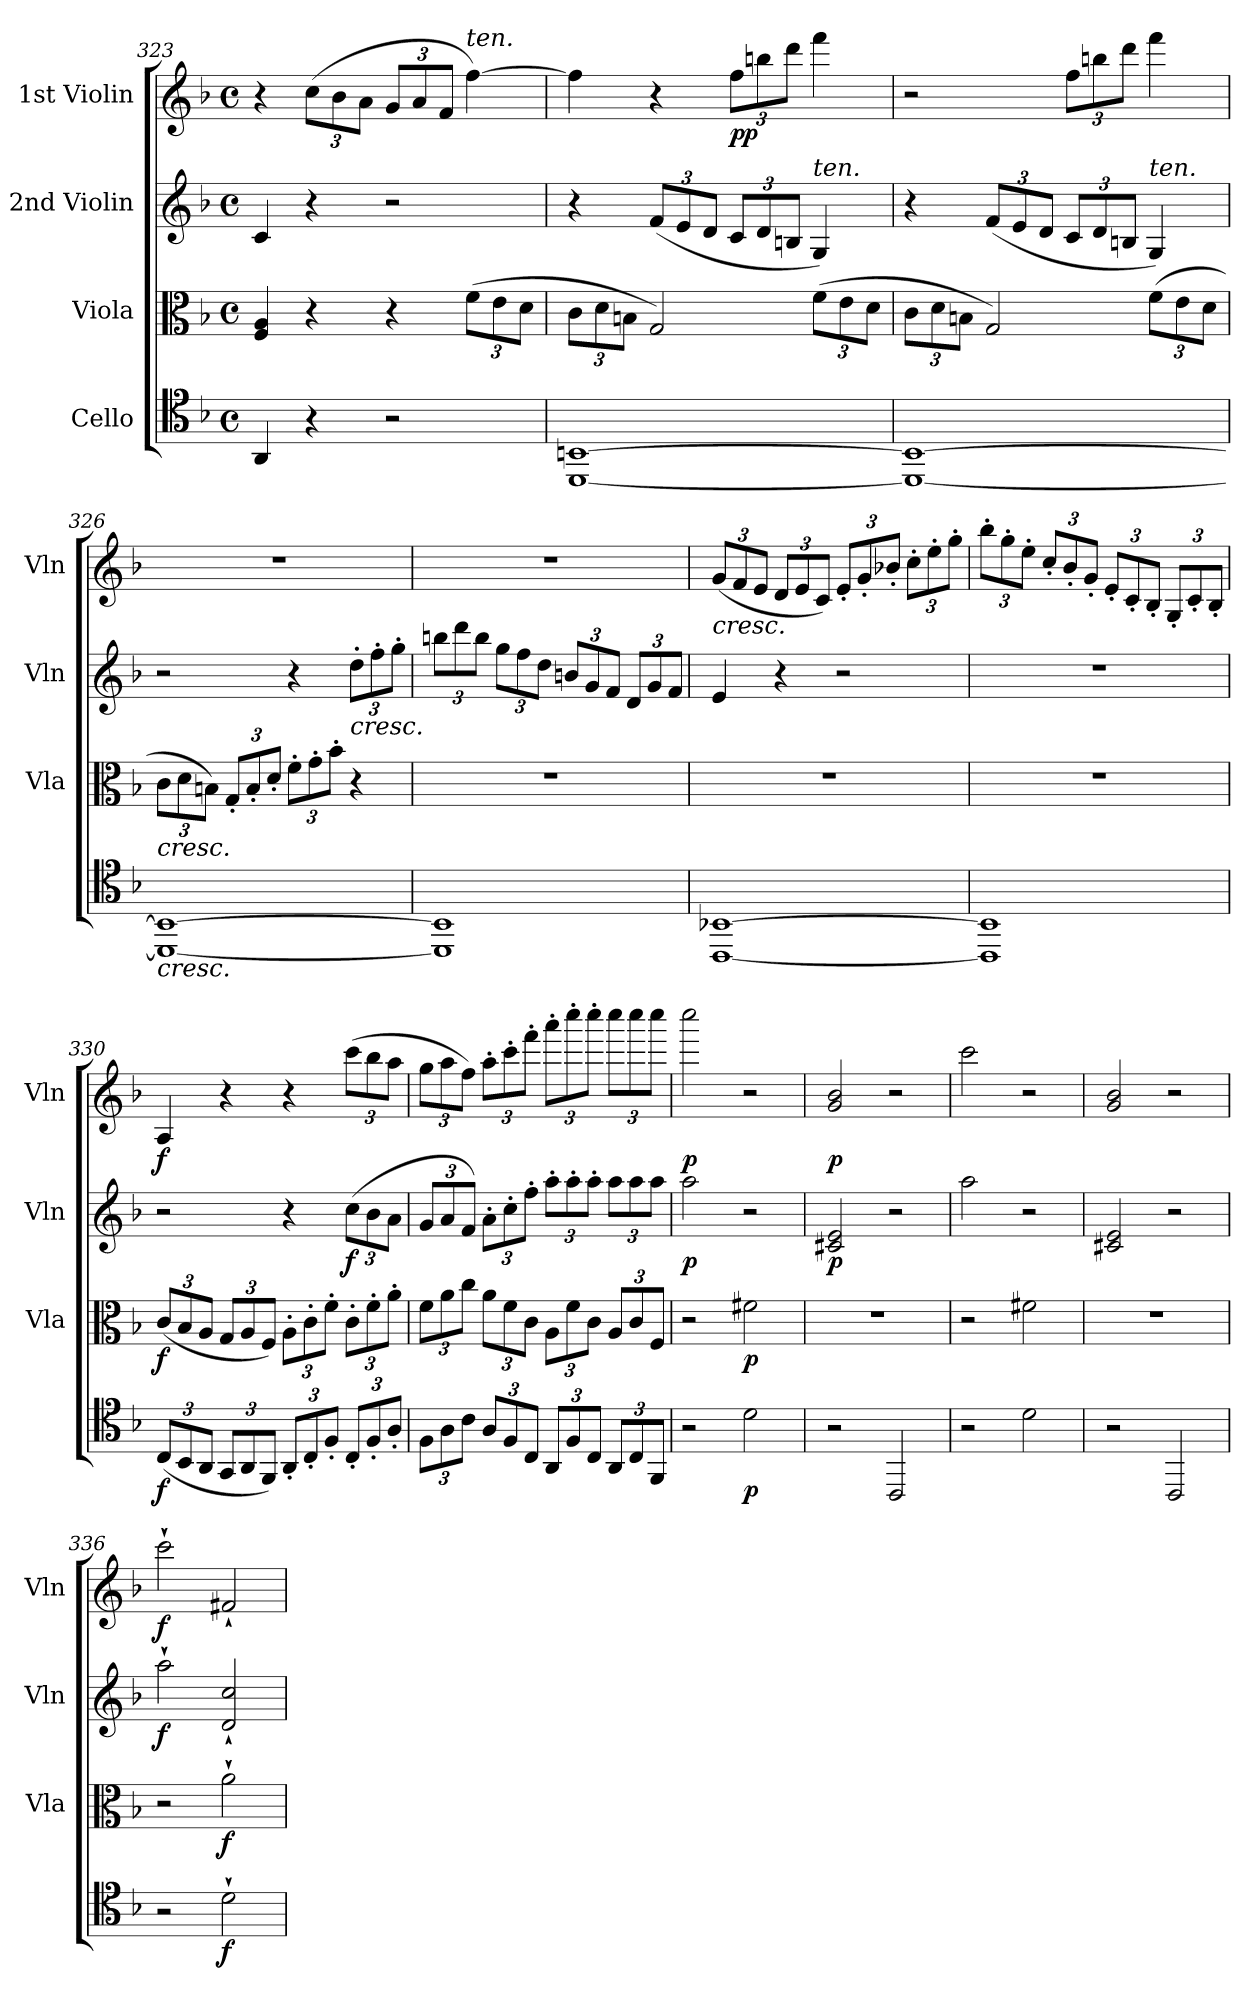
**kern	**dynam	**kern	**dynam	**kern	**dynam	**kern	**dynam
*part4	*part4	*part3	*part3	*part2	*part2	*part1	*part1
*staff4	*staff4	*staff3	*staff3	*staff2	*staff2	*staff1	*staff1
*I"Cello	*	*I"Viola	*	*I"2nd Violin	*	*I"1st Violin	*
*	*	*I'Vla	*	*I'Vln	*	*I'Vln	*
*clefC4	*	*clefC3	*	*clefG2	*	*clefG2	*
*k[b-]	*	*k[b-]	*	*k[b-]	*	*k[b-]	*
*M4/4	*	*M4/4	*	*M4/4	*	*M4/4	*
*met(c)	*	*met(c)	*	*met(c)	*	*met(c)	*
=323	=323	=323	=323	=323	=323	=323	=323
4AA	.	4F 4A	.	4c	.	4r	.
4r	.	4r	.	4r	.	(12ccL	.
.	.	.	.	.	.	12b-	.
.	.	.	.	.	.	12aJ	.
2r	.	4r	.	2r	.	12gL	.
.	.	.	.	.	.	12a	.
.	.	.	.	.	.	12fJ	.
!	!	!	!	!	!	!LO:TX:a:i:t=ten.	!
.	.	(12fL	.	.	.	[4ff)	.
.	.	12e	.	.	.	.	.
.	.	12dJ	.	.	.	.	.
=324	=324	=324	=324	=324	=324	=324	=324
[1DD [1BBn	.	12cL	.	4r	.	4ff]	.
.	.	12d	.	.	.	.	.
.	.	12BnJ	.	.	.	.	.
.	.	2G)	.	(12fL	.	4r	.
.	.	.	.	12e	.	.	.
.	.	.	.	12dJ	.	.	.
.	.	.	.	12cL	.	12ffL	pp
.	.	.	.	12d	.	12bbn	.
.	.	.	.	12BnJ	.	12dddJ	.
!	!	!	!	!LO:TX:a:i:t=ten.	!	!	!
.	.	(12fL	.	4G)	.	4fff	.
.	.	12e	.	.	.	.	.
.	.	12dJ	.	.	.	.	.
=325	=325	=325	=325	=325	=325	=325	=325
1DD_ 1BB_	.	12cL	.	4r	.	2r	.
.	.	12d	.	.	.	.	.
.	.	12BnJ	.	.	.	.	.
.	.	2G)	.	(12fL	.	.	.
.	.	.	.	12e	.	.	.
.	.	.	.	12dJ	.	.	.
.	.	.	.	12cL	.	12ffL	.
.	.	.	.	12d	.	12bbn	.
.	.	.	.	12BnJ	.	12dddJ	.
!	!	!	!	!LO:TX:a:i:t=ten.	!	!	!
.	.	(12fL	.	4G)	.	4fff	.
.	.	12e	.	.	.	.	.
.	.	12dJ	.	.	.	.	.
=326	=326	=326	=326	=326	=326	=326	=326
!	!	!LO:TX:b:i:t=cresc.	!	!	!	!	!
!LO:TX:b:i:t=cresc.	!	!	!	!	!	!	!
1DD_ 1BB_	.	12cL	.	2r	.	1r	.
.	.	12d	.	.	.	.	.
.	.	12BnJ)	.	.	.	.	.
.	.	12G'L	.	.	.	.	.
.	.	12B'	.	.	.	.	.
.	.	12d'J	.	.	.	.	.
.	.	12f'L	.	4r	.	.	.
.	.	12g'	.	.	.	.	.
.	.	12b-'J	.	.	.	.	.
!	!	!	!	!LO:TX:b:i:t=cresc.	!	!	!
.	.	4r	.	12dd'L	.	.	.
.	.	.	.	12ff'	.	.	.
.	.	.	.	12gg'J	.	.	.
=327	=327	=327	=327	=327	=327	=327	=327
1DD] 1BB]	.	1r	.	12bbnL	.	1r	.
.	.	.	.	12ddd	.	.	.
.	.	.	.	12bbJ	.	.	.
.	.	.	.	12ggL	.	.	.
.	.	.	.	12ff	.	.	.
.	.	.	.	12ddJ	.	.	.
.	.	.	.	12bnL	.	.	.
.	.	.	.	12g	.	.	.
.	.	.	.	12fJ	.	.	.
.	.	.	.	12dL	.	.	.
.	.	.	.	12g	.	.	.
.	.	.	.	12fJ	.	.	.
=328	=328	=328	=328	=328	=328	=328	=328
!	!	!	!	!	!	!LO:TX:b:i:t=cresc.	!
[1CC [1BB-X	.	1r	.	4e	.	(12gL	.
.	.	.	.	.	.	12f	.
.	.	.	.	.	.	12eJ	.
.	.	.	.	4r	.	12dL	.
.	.	.	.	.	.	12e	.
.	.	.	.	.	.	12cJ)	.
.	.	.	.	2r	.	12e'L	.
.	.	.	.	.	.	12g'	.
.	.	.	.	.	.	12b-X'J	.
.	.	.	.	.	.	12cc'L	.
.	.	.	.	.	.	12ee'	.
.	.	.	.	.	.	12gg'J	.
=329	=329	=329	=329	=329	=329	=329	=329
1CC] 1BB-]	.	1r	.	1r	.	12bb-'L	.
.	.	.	.	.	.	12gg'	.
.	.	.	.	.	.	12ee'J	.
.	.	.	.	.	.	12cc'L	.
.	.	.	.	.	.	12b-'	.
.	.	.	.	.	.	12g'J	.
.	.	.	.	.	.	12e'L	.
.	.	.	.	.	.	12c'	.
.	.	.	.	.	.	12B-'J	.
.	.	.	.	.	.	12G'L	.
.	.	.	.	.	.	12c'	.
.	.	.	.	.	.	12B-'J	.
=330	=330	=330	=330	=330	=330	=330	=330
(12CL	f	(12cL	f	2r	.	4A	f
12BB-	.	12B-	.	.	.	.	.
12AAJ	.	12AJ	.	.	.	.	.
12GGL	.	12GL	.	.	.	4r	.
12AA	.	12A	.	.	.	.	.
12FFJ)	.	12FJ)	.	.	.	.	.
12AA'L	.	12A'L	.	4r	.	4r	.
12C'	.	12c'	.	.	.	.	.
12F'J	.	12f'J	.	.	.	.	.
12C'L	.	12c'L	.	(12ccL	f	(12cccL	.
12F'	.	12f'	.	12b-	.	12bb-	.
12A'J	.	12a'J	.	12aJ	.	12aaJ	.
=331	=331	=331	=331	=331	=331	=331	=331
12FL	.	12fL	.	12gL	.	12ggL	.
12A	.	12a	.	12a	.	12aa	.
12cJ	.	12ccJ	.	12fJ)	.	12ffJ)	.
12AL	.	12aL	.	12a'L	.	12aa'L	.
12F	.	12f	.	12cc'	.	12ccc'	.
12CJ	.	12cJ	.	12ff'J	.	12fff'J	.
12AAL	.	12AL	.	12aa'L	.	12aaa'L	.
12F	.	12f	.	12aa'	.	12cccc'	.
12CJ	.	12cJ	.	12aa'J	.	12cccc'J	.
12AAL	.	12AL	.	12aaL	.	12ccccL	.
12C	.	12c	.	12aa	.	12cccc	.
12FFJ	.	12FJ	.	12aaJ	.	12ccccJ	.
=332	=332	=332	=332	=332	=332	=332	=332
2r	.	2r	.	2aa	p	2cccc	p
2d	p	2f#X	p	2r	.	2r	.
=333	=333	=333	=333	=333	=333	=333	=333
2r	.	1r	.	2c#X 2e	p	2g 2b-	p
2CC	.	.	.	2r	.	2r	.
=334	=334	=334	=334	=334	=334	=334	=334
2r	.	2r	.	2aa	.	2ccc	.
2d	.	2f#X	.	2r	.	2r	.
=335	=335	=335	=335	=335	=335	=335	=335
2r	.	1r	.	2c#X 2e	.	2g 2b-	.
2CC	.	.	.	2r	.	2r	.
=336	=336	=336	=336	=336	=336	=336	=336
2r	.	2r	.	2aa`	f	2ccc`	f
2d`	f	2a`	f	2d` 2cc`	.	2f#X`	.
=	=	=	=	=	=	=	=
*-	*-	*-	*-	*-	*-	*-	*-
